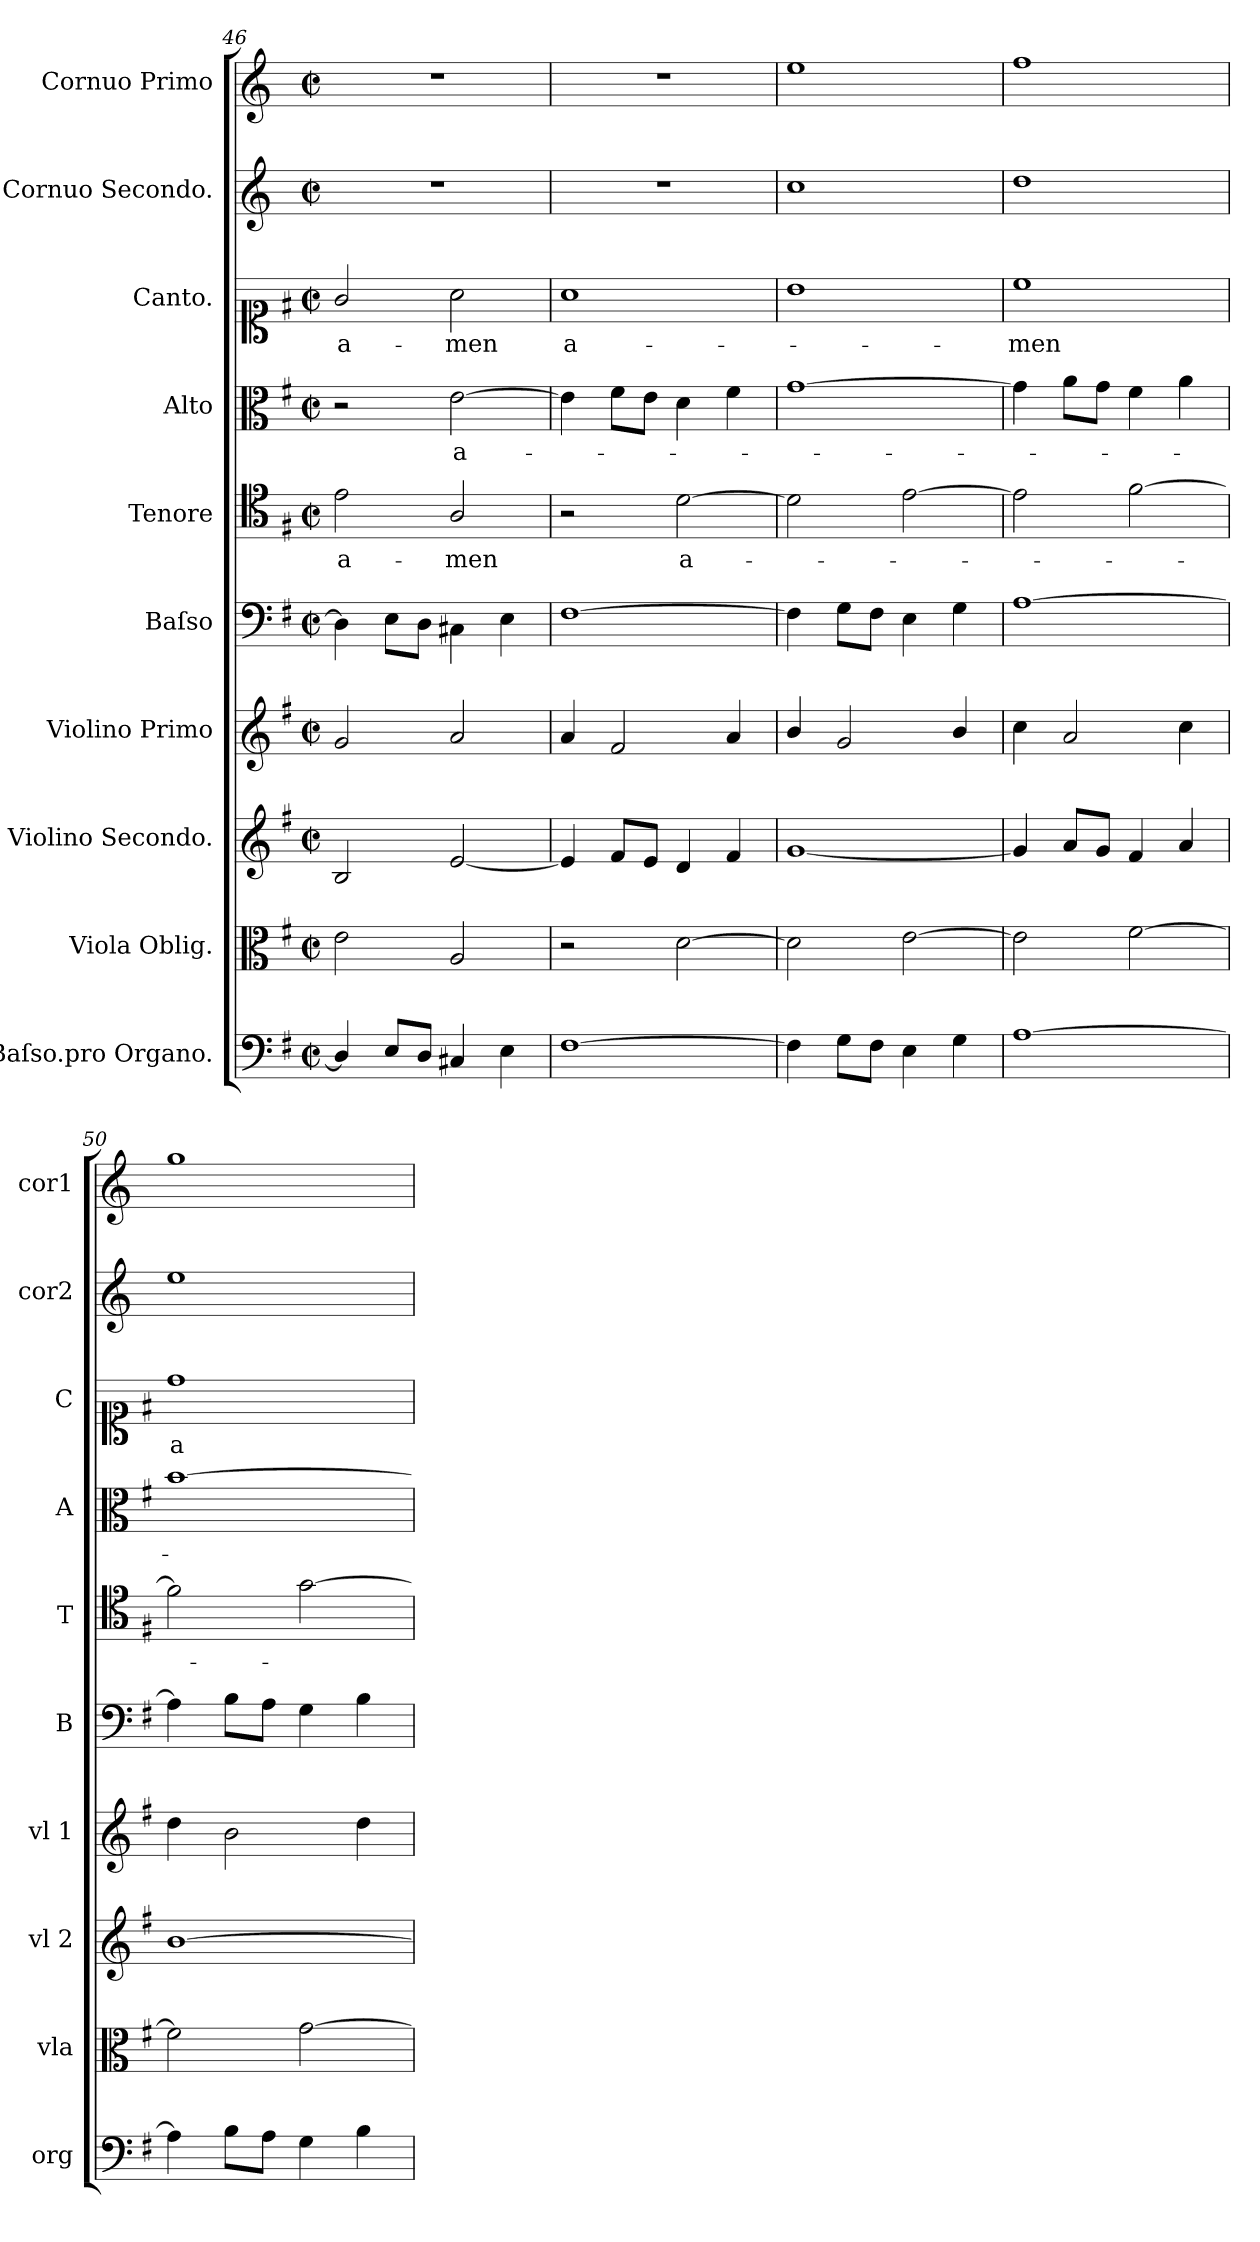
**kern	**kern	**kern	**kern	**kern	**kern	**text	**kern	**text	**kern	**text	**kern	**kern
*part10	*part9	*part8	*part7	*part6	*part5	*part5	*part4	*part4	*part3	*part3	*part2	*part1
*staff10	*staff9	*staff8	*staff7	*staff6	*staff5	*staff5	*staff4	*staff4	*staff3	*staff3	*staff2	*staff1
*I"Baſso.pro Organo.	*I"Viola Oblig.	*I"Violino Secondo.	*I"Violino Primo	*I"Baſso	*I"Tenore	*	*I"Alto	*	*I"Canto.	*	*I"Cornuo Secondo.	*I"Cornuo Primo
*I'org	*I'vla	*I'vl 2	*I'vl 1	*I'B	*I'T	*	*I'A	*	*I'C	*	*I'cor2	*I'cor1
*clefF4	*clefC3	*clefG2	*clefG2	*clefF4	*clefC4	*	*clefC3	*	*clefC1	*	*clefG2	*clefG2
*	*	*	*	*	*	*	*	*	*	*	*ITrd3c5	*ITrd3c5
*k[f#]	*k[f#]	*k[f#]	*k[f#]	*k[f#]	*k[f#]	*	*k[f#]	*	*k[f#]	*	*k[f#]	*k[f#]
*G:	*G:	*G:	*G:	*G:	*G:	*	*G:	*	*G:	*	*G:	*G:
*M2/2	*M2/2	*M2/2	*M2/2	*M2/2	*M2/2	*	*M2/2	*	*M2/2	*	*M2/2	*M2/2
*met(c|)	*met(c|)	*met(c|)	*met(c|)	*met(c|)	*met(c|)	*	*met(c|)	*	*met(c|)	*	*met(c|)	*met(c|)
=46	=46	=46	=46	=46	=46	=46	=46	=46	=46	=46	=46	=46
4D/]	2e\	2B/	2g/	4D\]	2e\	a-	2r	.	2g/	a-	1r	1r
8E/L	.	.	.	8E\L	.	.	.	.	.	.	.	.
8D/J	.	.	.	8D\J	.	.	.	.	.	.	.	.
4C#X/	2A/	[2e/	2a/	4C#X\	2A/	-men	[2e\	a-	2a\	-men	.	.
4E\	.	.	.	4E\	.	.	.	.	.	.	.	.
=47	=47	=47	=47	=47	=47	=47	=47	=47	=47	=47	=47	=47
[1F#	2r	4e/]	4a/	[1F#	2r	.	4e\]	.	1a	a-	1r	1r
.	.	8f#/L	2f#/	.	.	.	8f#\L	.	.	.	.	.
.	.	8e/J	.	.	.	.	8e\J	.	.	.	.	.
.	[2d\	4d/	.	.	[2d\	a-	4d\	.	.	.	.	.
.	.	4f#/	4a/	.	.	.	4f#\	.	.	.	.	.
=48	=48	=48	=48	=48	=48	=48	=48	=48	=48	=48	=48	=48
4F#\]	2d\]	[1g	4b/	4F#\]	2d\]	.	[1g	.	1b	.	1g	1b
8G\L	.	.	2g/	8G\L	.	.	.	.	.	.	.	.
8F#\J	.	.	.	8F#\J	.	.	.	.	.	.	.	.
4E\	[2e\	.	.	4E\	[2e\	.	.	.	.	.	.	.
4G\	.	.	4b/	4G\	.	.	.	.	.	.	.	.
=49	=49	=49	=49	=49	=49	=49	=49	=49	=49	=49	=49	=49
[1A	2e\]	4g/]	4cc\	[1A	2e\]	.	4g\]	.	1cc	-men	1a	1cc
.	.	8a/L	2a/	.	.	.	8a\L	.	.	.	.	.
.	.	8g/J	.	.	.	.	8g\J	.	.	.	.	.
.	[2f#\	4f#/	.	.	[2f#\	.	4f#\	.	.	.	.	.
.	.	4a/	4cc\	.	.	.	4a\	.	.	.	.	.
=50	=50	=50	=50	=50	=50	=50	=50	=50	=50	=50	=50	=50
4A\]	2f#\]	[1b	4dd\	4A\]	2f#\]	.	[1b	.	1dd	a-	1b	1dd
8B\L	.	.	2b\	8B\L	.	.	.	.	.	.	.	.
8A\J	.	.	.	8A\J	.	.	.	.	.	.	.	.
4G\	[2g\	.	.	4G\	[2g\	.	.	.	.	.	.	.
4B\	.	.	4dd\	4B\	.	.	.	.	.	.	.	.
=	=	=	=	=	=	=	=	=	=	=	=	=
*-	*-	*-	*-	*-	*-	*-	*-	*-	*-	*-	*-	*-
